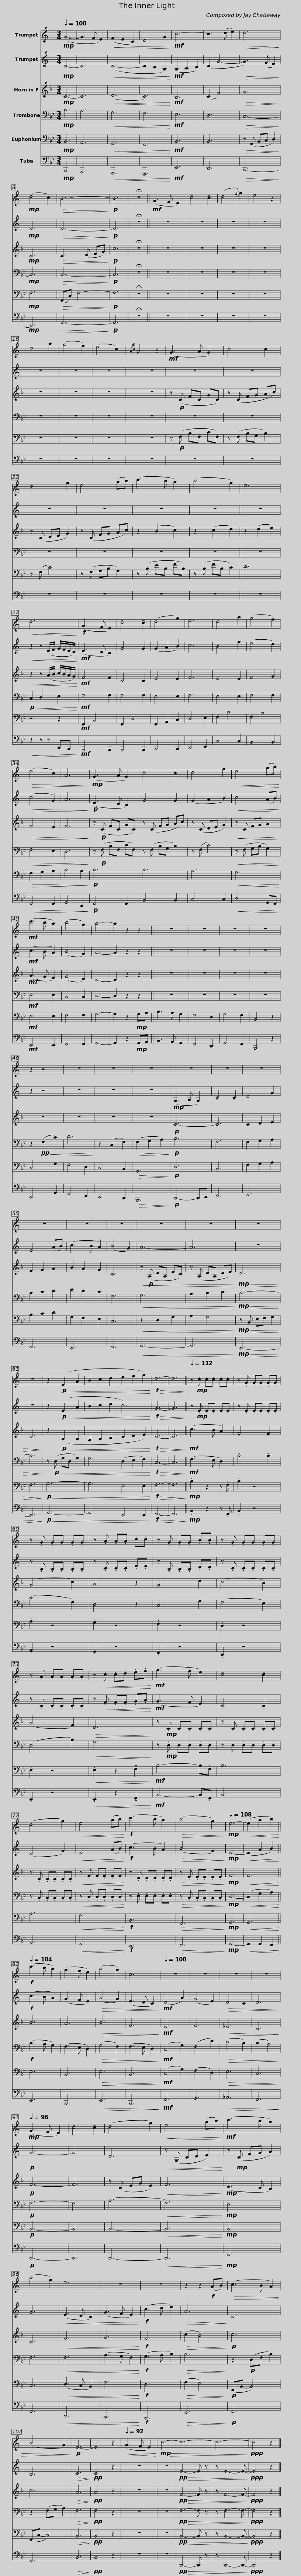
X:1
%%score 1 2 3 4 5 6
L:1/8
Q:1/4=100
M:3/4
I:linebreak $
K:Bb
V:1 treble transpose=-2
V:2 treble transpose=-2
V:3 treble transpose=-7
V:4 bass
V:5 bass
V:6 bass
V:1
[K:C]!mp! (G6- | G3 F E2) |!<(! (F2 E2 C2) | D4 G2!<)! |!mf! c6- | %5
 c3 (d e2) |!>(! d6!>)! |!mp! (d4 c2) |!>(! B6-!>)! |!p! B6 | %10
 !fermata!z6 ||$!mf! (G3 F E2) | !tenuto!c4 !tenuto!c2 | (d4{/f} g2) | e4 z2 | %15
 d4 a2 | (g4 f2) | (e4 c2) |{/Ac} A4 z2 |!mf! (G3 A G2) | %20
 !tenuto!c4 !tenuto!c2 | d4 g2 |$ e4 (ab) | (c'3 b a2) | (b4 g2) | %25
 e6 |!<(! d6!<)! |!f! (G3 F E2) | !tenuto!c4 !tenuto!c2 | (d4 g2) |$ %30
 e6 | d4 a2 | (g4 f2) |!>(! (e4 c2) | A6!>)! | %35
!mp! (G3 A G2) | !tenuto!c4 !tenuto!c2 | d4 g2 |!<(! e4 (ab)!<)! |$!mf! (c'3 b a2) | %40
 (b4 g2) | a6- | a2 z2 z2 || z6 | z6 | %45
 z6 | z6 | z2 z4 | z6 | z6 | %50
 z6 |$ z6 | z6 | z6 | z6 | %55
 z6 | z6 | z6 | z6 |$ z6 | %60
 z6 | z2!p!!<(! (E2 A2 | B2 c2 d2 | e2 f2 g2)!<)! |!f!!>(! d6- | %65
 d6!>)! ||[Q:1/4=112] z!mp! .c .c.c .c.c | z .G .G.G .G.G |$ z .G .G.G .G.G | z .A .A.A .c.c | %70
 z .G .G.G .B.B | z .G .G.G .G.G | z .A .A.A .A.A | z!<(! .c .c.d .e.f!<)! |$!mf! (g3 f e2) | %75
 !tenuto!c4 !tenuto!c2 | (d4 g2) |!<(! e4 (ab)!<)! |!f! (c'3 b a2) |!>(! (b4 g2)!>)! |$ %80
!mp![Q:1/4=108] e6- |!<(! (e2 a2 b2)!<)! ||!f![Q:1/4=104] (c'3 b a2) | (g3 f e2) | (a4 g2) | %85
 c6 |[Q:1/4=100] z6 | z6 | z6 | z6 | %90
!mp![Q:1/4=96] (G3 F E2) | !tenuto!c4 !tenuto!c2 |$ (d4 g2) |!<(! e4 (ab)!<)! |!mf! (c'3 b a2) | %95
 (b4 g2) | e6 | z6 | z6 | z2 z2!f! (AB) |$ %100
!>(! (c3 B A2) | (B4 G2)!>)! |!p! E6- | E4 z2 |[Q:1/4=92]!<(! (G3 F E2)!<)! | %105
!mp!!>(! c6- | c6- | c6-!>)! |!ppp! c4 z2 |] %109
V:2
[K:C]!mp! C6- | C6 |!<(! (C6- | C2 B,2 G,2)!<)! |!mf! (G,2 A,2 B,2) | %5
 (C2 G4- |!>(! G3) (F E2)!>)! |!mp! D6 |!>(! D6-!>)! |!p! D6 | %10
 !fermata!z6 ||$ z6 | z6 | z6 | z6 | %15
 z6 | z6 | z6 | z6 | z6 | %20
 z6 | z6 |$ z6 | z6 | z6 | %25
 z6 |!<(! z2 z (E/F/ G/F/E/D/)!<)! |!mf! (E3 D C2) | !tenuto!G4 !tenuto!G2 | (G2 A2 B2) |$ %30
 c6 | B4 f2 | (e4 d2) |!>(! (c4 G2) | A6!>)! | %35
!p! (E3 D C2) | !tenuto!G4 !tenuto!G2 | (G2 A2 B2) |!<(! c4 (AB)!<)! |$!mf! (c3 B A2) | %40
 (B4 G2) | A6- | A2 z2 z2 || z6 | z6 | %45
 z6 | z6 | z2 z4 | z6 | z6 | %50
 z6 |$!mp! (G,3 A, G,2) | !tenuto!C4 !tenuto!C2 | D4 G2 | E4 (AB) | %55
 (c3 B A2) | (B4 G2) | A6- | A6 |$ z6 | %60
 z6 | z2!p!!<(! (E2 A2 | B2 c2 d2 | c6)!<)! |!f!!>(! G6- | %65
 G6!>)! || z!mp! .E .E.E .E.E | z .E .E.E .E.E |$ z .B, .B,.B, .B,.B, | z .C .C.C .E.E | %70
 z .B, .B,.B, .D.D | z .C .C.C .C.C | z .C .C.C .C.C | z!<(! .F .F.F .G.A!<)! |$!mf! (G3 F E2) | %75
 !tenuto!C4 !tenuto!C2 | (D4 G2) |!<(! E4 (AB)!<)! |!f! (c3 B A2) |!>(! (B4 G2)!>)! |$ %80
!mp! E6- |!<(! (E2 A2 B2)!<)! ||!f! (c3 B A2) | (G3 F E2) |!>(! (A4 G2) | %85
 (E3 D C2)!>)! |!mf! (D4 A2) | (G4 E2) |!>(! D4 C2 | D6!>)! | %90
!p! G6- | G6 |$ D6 |!<(! z (G, CD E2)!<)! | z!mp! (C FG A2) | %95
 G6 |!<(! (E3 D C2) | (G3 F E2)!<)! |!f! (c3 d e2) |!>(! A6!>)! |$ %100
 C6 | B,6 |!>(! C6!>)! |!pp! C4 z2 | z6 | %105
 z6 |!pp!!>(! E4- E z | z E4- E-!>)! |!ppp! E4 z2 |] %109
V:3
[K:F]!mp! C6- | C6 |!<(! (D6 | C6)!<)! |!mf! B,6 | %5
 (C2 F4) |!>(! G6!>)! |!mp! C6 |!>(! C3 (D EG)!>)! |!p! c6 | %10
 !fermata!z6 ||$ z6 | z6 | z6 | z6 | %15
 z6 | z6 | z6 | z6 | z!p! (C FC GC) | %20
 z (C FG Ac) | z (C DE G2) |$ z (C FG Ac) | z2 (B2 c2) | z2 (c2 d2) | %25
 z2 ((d2 e2)) |!<(! z2 z (A/B/ c/B/A/G/)!<)! |!mf! F4 F2 | C4 C2 | E4 E2 |$ %30
 F6 | E4 E2 | F4 G2 |!>(! F4 E2 | F6!>)! | %35
 z!p! (C FC GC) | z (C FG Ac) | z (C DE G2) |!<(! z C FG A2!<)! |$!mf! (A3 G F2) | %40
 (G4 E2) | D6- | D2 z2 z2 || z6 | z6 | %45
 z6 | z6 | z6 | z6 | z6 | %50
 z6 |$!p! C6- | C6 | C2 D2 E2 | F2 G2 A2 | %55
 B2 A2 G2 | C6 |!<(! z!p! (A, DA, EC) | z (A, DA, DE)!<)! |$!mp!!>(! D6 | %60
 C6!>)! | z2!p!!<(! (A,2 A,2 | G,2 A,2 B,2 | C2 D2 E2)!<)! |!f!!>(! C6- | %65
 C6!>)! ||!mf! (c3 B A2) | !tenuto!F4 !tenuto!F2 |$ (G4 c2) | A4 z2 | %70
 G4 d2 | (c4 B2) | (A4 F2) |!>(! D6!>)! |$ z!mp! .C .C.C .C.C | %75
 z .C .C.C .C.C | z .C .C.C .C.C |!<(! z .F .F.F .F.F!<)! | z .D .D.D .D.D |!>(! z .E .E.E .E.E!>)! |$ %80
!mp! F6 |!<(! F6!<)! || B6 | A6 |!>(! B6 | %85
 F6!>)! |!mf! E6 | F6 |!>(! _E6 | C6!>)! | %90
!p! F6- | F6 |$ z (C EG E2) |!<(! F6!<)! |!mp! (D3 C B,2) | %95
 C6 |!<(! F6 | G6!<)! |!f! F6 |!>(! (c2 B4)!>)! |$ %100
!p! c6 | c6 |!>(! A6!>)! |!pp! A4 z2 | z6 | %105
 z6 |!pp!!>(! F4- F z | z F4- F-!>)! |!ppp! F4 z2 |] %109
V:4
!mp! B,6 | A,6 |!<(! G,6 | F,6!<)! |!mf! E,6 | %5
 D,6 |!>(! C,6-!>)! |!mp! C,6 |!>(! C,6-!>)! |!p! C,6 | %10
 !fermata!z6 ||$ z6 | z6 | z6 | z6 | %15
 z6 | z6 | z6 | z6 | z6 | %20
 z6 | z6 |$ z6 | z6 | z6 | %25
 z6 |!p!!<(! C,2 D,2 E,2!<)! |!mf! F,4 F,2 | F,4 F,2 | E,4 E,2 |$ %30
 F,6 | E,4 E,2 | F,4 F,2 |!>(! F,4 E,2 | D,6!>)! | %35
 z!p! (F, B,F, CF,) | z (F, B,G, B,2) | z (F, C4) |!<(! z (F, G,B, G,2)!<)! |$!mf! E,4 E,2 | %40
 C,4 C,2 | D,6- | D,2 z2 z2 || z6 | z6 | %45
 z6 | z6 | z2!pp!!<(! (F,2 C2) | D6!<)! | z2 (C,2 F,2) | %50
!>(! (F,2 G,2 A,2)!>)! |$!p! B,6 | F,6 | F,2 G,2 A,2 | B,2 C2 D2 | %55
 E2 D2 C2 | F,6 |!<(! G,6 | A,2 B,2 C2!<)! |$!mp!!>(! B,6- | %60
 B,6!>)! | z!p!!<(! (D, G,D, G,2) | G,6 | (D,2 E,2 F,2)!<)! |!f!!>(! C,6- | %65
 C,6!>)! ||!mf! (F,3 E, D,2) | !tenuto!B,4 !tenuto!B,2 |$ (C4 F,2) | D,4 z2 | %70
 C,4 G,2 | (F,4 E,2) | (D,4 B,2) |!>(! G,6!>)! |$ z!mp! .D, .D,.D, .D,.D, | %75
 z .D, .D,.D, .D,.D, | z .C, .C,.C, .C,.C, |!<(! z .D, .D,.D, .D,.D,!<)! | z .E, .E,.E, .E,.E, |!>(! z .C, .C,.C, .C,.C,!>)! |$ %80
!mp! D,6- |!<(! (D,2 G,2 A,2)!<)! ||!f! (B,3 A, G,2) | (F,3 E, D,2) |!>(! (G,4 F,2) | %85
 (F,3 E, D,2)!>)! |!mf! (C,4 G,2) | (F,4 D2) |!>(! (C4 B,2) | (B,2 A,4)!>)! | %90
!p! F,6- | F,6 |$ (A,6 |!<(! F,6)!<)! |!mp! E,6 | %95
 F,6 |!<(! F,6 | (A,3 G, F,2)!<)! |!f! (G,3 A, B,2) |!>(! B,6!>)! |$ %100
 z2!p! (D,F, B,2) | z2 (F,G, A,2) |!>(! F,6!>)! |!pp! F,4 z2 | z6 | %105
 z6 |!pp!!>(! F,4- F, z | z F,4- F,-!>)! |!ppp! F,4 z2 |] %109
V:5
!mp! B,,6 | A,,6 |!<(! G,,6 | F,,6!<)! |!mf! B,,6 | %5
 B,,6 |!>(! z (G,, B,,C, D,2)!>)! |!mp! F,6 |!>(! (F,,C,) F,4-!>)! |!p! F,6 | %10
 !fermata!z6 ||$ z6 | z6 | z6 | z6 | %15
 z6 | z6 | z6 | z6 | z!p! (F, B,F, CF,) | %20
 z (F, B,G, B,2) | z (F, C4) |$ z (F, G,B, G,2) | z (B, EB, FB,) | z (B, FB, C2) | %25
 D6 | z4 z2 |!mf! F,,2 B,,4 | F,,2 D,4 | F,,2 A,,2 C,2 |$ %30
 D,4 E,2 | F,2 C4 | F,2 B,4 |!>(! F,2 G,2 A,2 | B,4 A,2!>)! | %35
!p! B,6 | B,6 | A,6 |!<(! G,6!<)! |$!mf! E,4 E,2 | %40
 F,4 F,2 | G,6- | G,2 z2!mp! G,A, || B,3 A, G,2 | F,4 D,2 | %45
 G,4 F,2 | B,,4 z2 | C,4 G,2 | F,4 D,2 | C,4 B,,2 | %50
!>(! G,,6!>)! |$!p! D,6 | B,,6 | F,2 G,2 A,2 | B,2 C2 D2 | %55
 G,2 F,2 E,2 | C,6 |!<(! z2 D,2 G,2 | A,2 G,4!<)! |$!mp!!>(! z B,, E,F, G,2 | %60
 F,6!>)! |!p!!<(! G,6- | G,6 | E,4 E,2!<)! |!f!!>(! F,6- | %65
 F,6!>)! ||!mp! .B,2 z2 z .F, | .B,2 z4 |$ .A,2 z4 | .G,2 z4 | %70
 .F,2 z4 | .D,2 z4 | .E,2 z4 |!<(! .E,2 z2 !tenuto!F,2!<)! |$!mf! B,4- B,.F, | %75
 B,6 | A,6 |!<(! G,6!<)! |!f! B,,6 |!>(! F,,6!>)! |$ %80
!mp! G,,6 |!<(! G,,6!<)! || E,6 | B,,6 |!>(! E,6 | %85
 B,,6!>)! |!mf! (C,4 G,2) | (F,4 D,2) |!>(! E,6 | C,6!>)! | %90
!p! B,,6- | B,,6 |$ B,,6- |!<(! B,,6!<)! |!mp! B,,6 | %95
 C,6 |!<(! (D,3 C, B,,2) | F,6!<)! |!f! D,6 |!>(! (F,2 E,4)!>)! |$ %100
!p! (F,,B,,- B,,4) | (F,,C,- C,4) |!>(! B,,6!>)! |!pp! B,,4 z2 | z6 | %105
 z6 |!pp!!>(! B,,4- B,, z | z B,,4- B,,-!>)! |!ppp! B,,4 z2 |] %109
V:6
!mp! B,,,6 | A,,,6 |!<(! G,,,6 | F,,,6!<)! |!mf! E,,6 | %5
 D,,6 |!>(! C,,6-!>)! |!mp! C,,6 |!>(! F,,6-!>)! |!p! F,,6 | %10
 !fermata!z6 ||$ z6 | z6 | z6 | z6 | %15
 z6 | z6 | z6 | z6 | z6 | %20
 z6 | z6 |$ z6 | z6 | z6 | %25
 z6 |!<(! z2 z z D,,C,,!<)! |!mf! B,,,4 B,,,2 | B,,,4 B,,,2 | C,,4 C,,2 |$ %30
 D,,4 E,,2 | C,4 C,2 | B,,4 B,,2 |!>(! F,,4 F,,2 | G,,4 D,,2!>)! | %35
!p! F,,4 F,,2 | B,,4 B,,2 | C,4 C,2 |!<(! D,4 G,,F,,!<)! |$!mf! E,,4 E,,2 | %40
 F,,4 F,,2 | G,,6- | G,,2 z2!mp! G,,A,, || B,,3 A,, G,,2 | F,,4 D,,2 | %45
 G,,4 F,,2 | B,,,4 z2 | C,,4 G,,2 | F,,4 D,,2 | C,,4 B,,,2 | %50
!>(! G,,,6!>)! |$!p! B,,,4- B,,,C,, | D,,6 | E,,6 | F,,6 | %55
 E,,6 | F,,6 |!<(! G,,6- | G,,6!<)! |$!mp!!>(! E,,6- | %60
 E,,6!>)! |!p!!<(! G,,6- | G,,6 | E,,4 E,,2!<)! |!f!!>(! F,,6- | %65
 F,,6!>)! ||!mp! .B,,2 z2 z .F,, | .B,,2 z4 |$ .A,,2 z4 | .G,,2 z4 | %70
 .F,,2 z4 | .D,,2 z4 | .E,,2 z4 |!<(! .E,,2 z2 !tenuto!F,,2!<)! |$!mf! B,,4- B,,.F,, | %75
 B,,6 | A,,6 |!<(! G,,6!<)! |!f! E,,6 |!>(! F,,6!>)! |$ %80
!mp! G,,6- |!<(! G,,2 G,,2 F,,2!<)! || E,,6 | B,,,6 |!>(! E,,6 | %85
 B,,,6!>)! |!mf! F,,6 | G,,6 |!>(! _A,,6 | F,,6!>)! | %90
!p! B,,,6- | B,,,6 |$ B,,,6- |!<(! B,,,6!<)! |!mp! E,,6 | %95
 F,,6 |!<(! B,,,6 | A,,,6!<)! |!f! G,,,6 |!>(! E,,6!>)! |$ %100
!p! F,,6 | F,,6 |!>(! B,,6!>)! |!pp! B,,4 z2 | z6 | %105
 z6 |!pp!!>(! B,,,4- B,,, z | z B,,,4- B,,,-!>)! |!ppp! B,,,4 z2 |] %109
